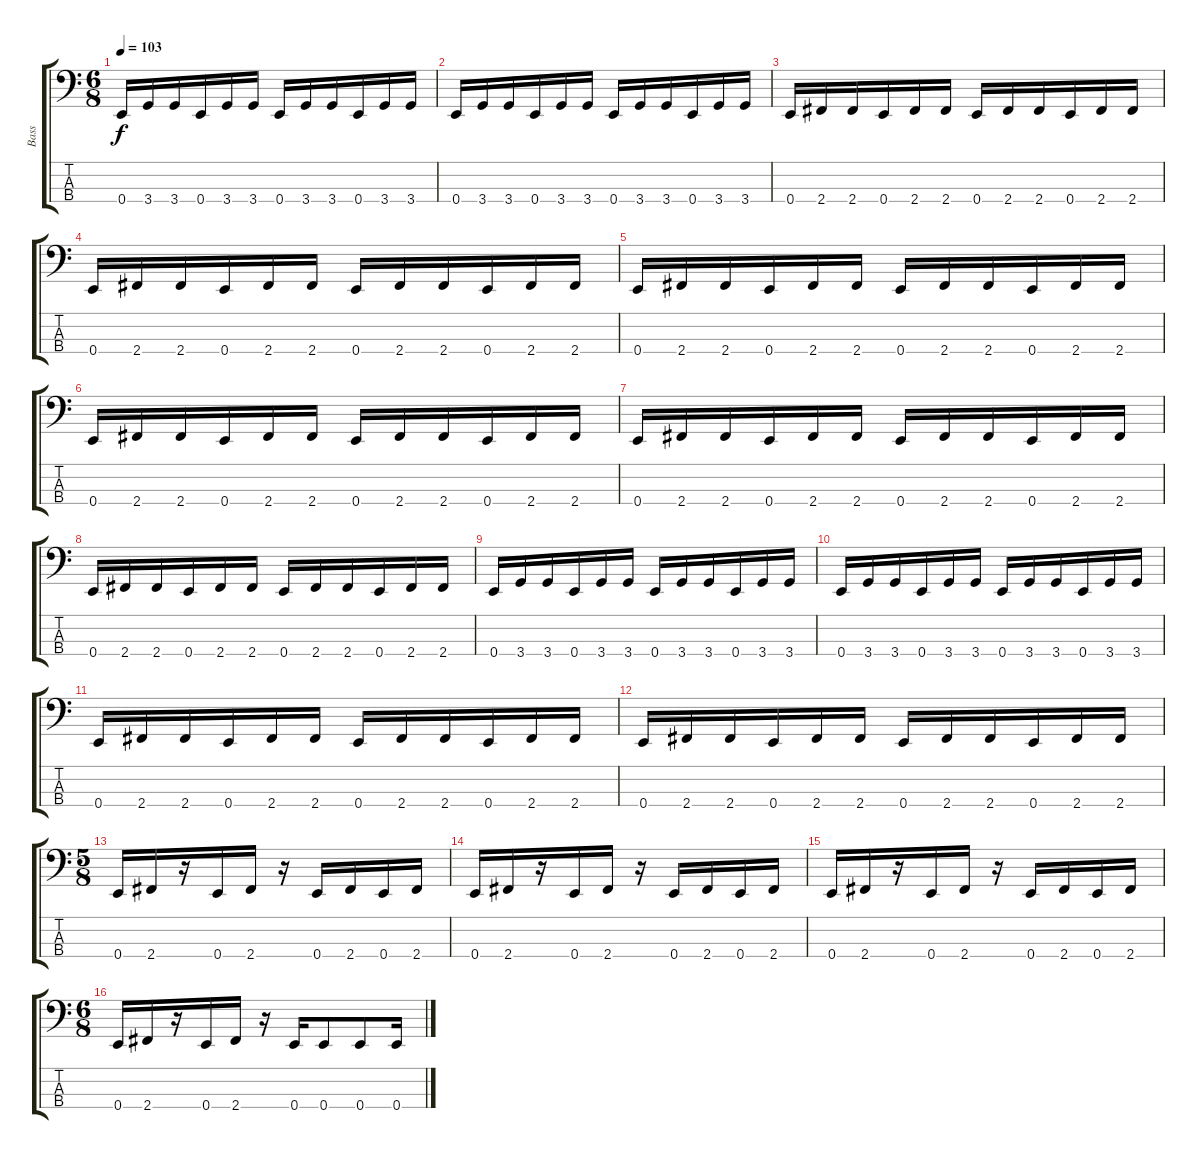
\track ("Bass" "Bass") {instrument electricbassfinger}
\staff {score tabs}
\tuning (G2 D2 A1 E1) {hide}
\ts (6 8)
\tempo 103
\clef f4
\ks c
0.4.16{dy f} 3.4.16 3.4.16 0.4.16 3.4.16 3.4.16 0.4.16 3.4.16 3.4.16 0.4.16 3.4.16 3.4.16 |
0.4.16 3.4.16 3.4.16 0.4.16 3.4.16 3.4.16 0.4.16 3.4.16 3.4.16 0.4.16 3.4.16 3.4.16 |
0.4.16 2.4.16 2.4.16 0.4.16 2.4.16 2.4.16 0.4.16 2.4.16 2.4.16 0.4.16 2.4.16 2.4.16 |
0.4.16 2.4.16 2.4.16 0.4.16 2.4.16 2.4.16 0.4.16 2.4.16 2.4.16 0.4.16 2.4.16 2.4.16 |
0.4.16 2.4.16 2.4.16 0.4.16 2.4.16 2.4.16 0.4.16 2.4.16 2.4.16 0.4.16 2.4.16 2.4.16 |
0.4.16 2.4.16 2.4.16 0.4.16 2.4.16 2.4.16 0.4.16 2.4.16 2.4.16 0.4.16 2.4.16 2.4.16 |
0.4.16 2.4.16 2.4.16 0.4.16 2.4.16 2.4.16 0.4.16 2.4.16 2.4.16 0.4.16 2.4.16 2.4.16 |
0.4.16 2.4.16 2.4.16 0.4.16 2.4.16 2.4.16 0.4.16 2.4.16 2.4.16 0.4.16 2.4.16 2.4.16 |
0.4.16 3.4.16 3.4.16 0.4.16 3.4.16 3.4.16 0.4.16 3.4.16 3.4.16 0.4.16 3.4.16 3.4.16 |
0.4.16 3.4.16 3.4.16 0.4.16 3.4.16 3.4.16 0.4.16 3.4.16 3.4.16 0.4.16 3.4.16 3.4.16 |
0.4.16 2.4.16 2.4.16 0.4.16 2.4.16 2.4.16 0.4.16 2.4.16 2.4.16 0.4.16 2.4.16 2.4.16 |
0.4.16 2.4.16 2.4.16 0.4.16 2.4.16 2.4.16 0.4.16 2.4.16 2.4.16 0.4.16 2.4.16 2.4.16 |
\ts (5 8)
0.4.16 2.4.16 r.16 0.4.16 2.4.16 r.16 0.4.16 2.4.16 0.4.16 2.4.16 |
0.4.16 2.4.16 r.16 0.4.16 2.4.16 r.16 0.4.16 2.4.16 0.4.16 2.4.16 |
0.4.16 2.4.16 r.16 0.4.16 2.4.16 r.16 0.4.16 2.4.16 0.4.16 2.4.16 |
\ts (6 8)
0.4.16 2.4.16 r.16 0.4.16 2.4.16 r.16 0.4.16 0.4.8 0.4.8 0.4.16
